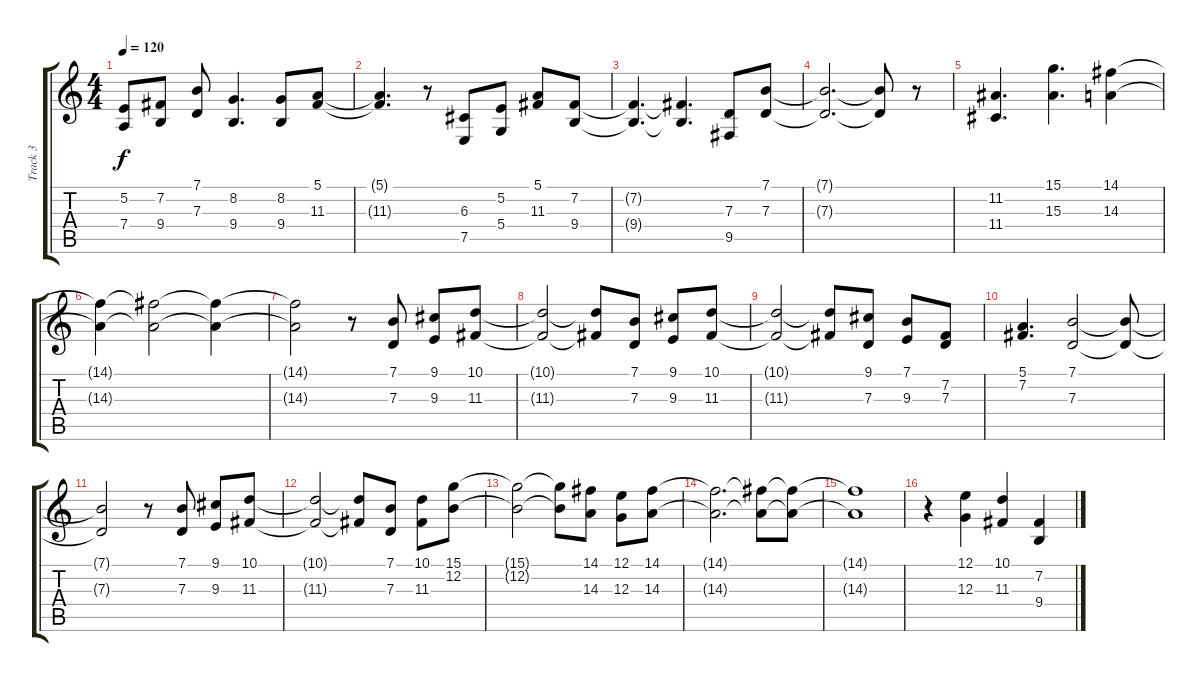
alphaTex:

\track ("Track 3" "Track 3") {instrument oboe}
\staff {score tabs}
\tuning (E4 B3 G3 D3 A2 E2) {hide}
\ts (4 4)
\tempo 120
\clef g2
\ks c
(5.2 7.4).8{dy f} (7.2 9.4).8 (7.1 7.3).8 (8.2 9.4).4{d} (8.2 9.4).8 (5.1 11.3).8 |
(5.1{t} 11.3{t}).4{d} r.8 (6.3 7.5).8 (5.2 5.4).8 (5.1 11.3).8 (7.2 9.4).8 |
(7.2{t} 9.4{t}).4{d} (7.2{t} 9.4{t}).4{d} (7.3 9.5).8 (7.1 7.3).8 |
(7.1{t} 7.3{t}).2{d} (7.1{t} 7.3{t}).8 r.8 |
(11.2 11.4).4{d} (15.1 15.3).4{d} (14.1 14.3).4 |
(14.1{t} 14.3{t}).4 (14.1{t} 14.3{t}).2 (14.1{t} 14.3{t}).4 |
(14.1{t} 14.3{t}).2 r.8 (7.1 7.3).8 (9.1 9.3).8 (10.1 11.3).8 |
(10.1{t} 11.3{t}).2 (10.1{t} 11.3{t}).8 (7.1 7.3).8 (9.1 9.3).8 (10.1 11.3).8 |
(10.1{t} 11.3{t}).2 (10.1{t} 11.3{t}).8 (9.1 7.3).8 (7.1 9.3).8 (7.2 7.3).8 |
(5.1 7.2).4{d} (7.1 7.3).2 (7.1{t} 7.3{t}).8 |
(7.1{t} 7.3{t}).2 r.8 (7.1 7.3).8 (9.1 9.3).8 (10.1 11.3).8 |
(10.1{t} 11.3{t}).2 (10.1{t} 11.3{t}).8 (7.1 7.3).8 (10.1 11.3).8 (15.1 12.2).8 |
(15.1{t} 12.2{t}).2 (15.1{t} 12.2{t}).8 (14.1 14.3).8 (12.1 12.3).8 (14.1 14.3).8 |
(14.1{t} 14.3{t}).2{d} (14.1{t} 14.3{t}).8 (14.1{t} 14.3{t}).8 |
(14.1{t} 14.3{t}).1 |
r.4 (12.1 12.3).4 (10.1 11.3).4 (7.2 9.4).4
